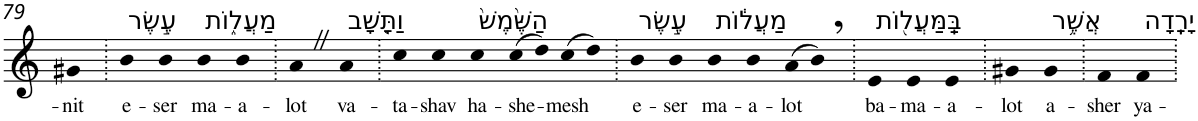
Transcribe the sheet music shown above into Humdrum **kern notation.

**kern	**text
*part1	*part1
*staff1	*staff1
*I"Piano	*
*I'Pno	*
!!LO:PB:g=z
*clefG2	*
*k[]	*
=79	=79
!	!LO:LY:b
4g#X	-nit
=80.	=80.
!LO:TX:a:t=עֶ֣שֶׂר	!
!	!LO:LY:b
4b	e-
!	!LO:LY:b
4b	-ser
!LO:TX:a:t=מַעֲל֑וֹת	!
!	!LO:LY:b
4b	ma-
!	!LO:LY:b
4b	-a-
=81.	=81.
!	!LO:LY:b
4aZ	-lot
!LO:TX:a:t=וַתָּ֤שָׁב	!
!	!LO:LY:b
4a	va-
=82.	=82.
!	!LO:LY:b
4cc	-ta-
!	!LO:LY:b
4cc	-shav
!LO:TX:a:t=הַשֶּׁ֙מֶשׁ֙	!
!	!LO:LY:b
4cc	ha-
!	!LO:LY:b
(8cc	-she-
8dd)	.
!	!LO:LY:b
(8cc	-mesh
8dd)	.
=83.	=83.
!LO:TX:a:t=עֶ֣שֶׂר	!
!	!LO:LY:b
4b	e-
!	!LO:LY:b
4b	-ser
!LO:TX:a:t=מַעֲל֔וֹת	!
!	!LO:LY:b
4b	ma-
!	!LO:LY:b
4b	-a-
!	!LO:LY:b
(8a	-lot
8b,)	.
=84.	=84.
!LO:TX:a:t=בַּֽמַּעֲל֖וֹת	!
!	!LO:LY:b
4e	ba-
!	!LO:LY:b
4e	-ma-
!	!LO:LY:b
4e	-a-
=85.	=85.
!	!LO:LY:b
4g#X	-lot
!LO:TX:a:t=אֲשֶׁ֥ר	!
!	!LO:LY:b
4g#	a-
=86.	=86.
!	!LO:LY:b
4f	-sher
!LO:TX:a:t=יָרָֽדָה	!
!	!LO:LY:b
4f	ya-
=.	=.
*-	*-
